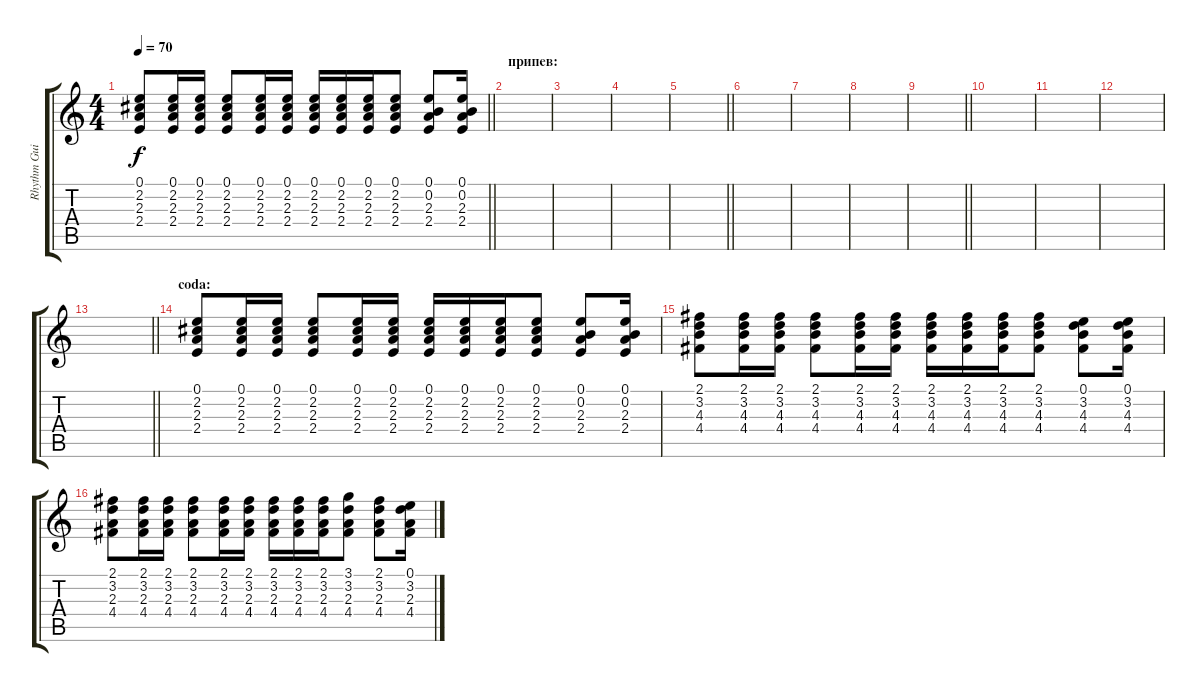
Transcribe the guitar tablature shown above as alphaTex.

\track ("Rhythm Guitar" "Rhythm Gui") {instrument electricguitarjazz}
\staff {score tabs}
\tuning (E4 B3 G3 D3 A2 E2) {hide}
\ts (4 4)
\tempo 70
\clef g2
\barLineRight lightlight
\ks c
(0.1 2.2 2.3 2.4).8{dy f} (0.1 2.2 2.3 2.4).16 (0.1 2.2 2.3 2.4).16 (0.1 2.2 2.3 2.4).8 (0.1 2.2 2.3 2.4).16 (0.1 2.2 2.3 2.4).16 (0.1 2.2 2.3 2.4).16 (0.1 2.2 2.3 2.4).16 (0.1 2.2 2.3 2.4).16 (0.1 2.2 2.3 2.4).8 (0.1 0.2 2.3 2.4).8 (0.1 0.2 2.3 2.4).16 |
\section ("" "припев:")
|
|
|
\barLineRight lightlight
|
|
|
|
\barLineRight lightlight
|
|
|
|
\barLineRight lightlight
|
\section ("" "coda:")
(0.1 2.2 2.3 2.4).8 (0.1 2.2 2.3 2.4).16 (0.1 2.2 2.3 2.4).16 (0.1 2.2 2.3 2.4).8 (0.1 2.2 2.3 2.4).16 (0.1 2.2 2.3 2.4).16 (0.1 2.2 2.3 2.4).16 (0.1 2.2 2.3 2.4).16 (0.1 2.2 2.3 2.4).16 (0.1 2.2 2.3 2.4).8 (0.1 0.2 2.3 2.4).8 (0.1 0.2 2.3 2.4).16 |
(2.1 3.2 4.3 4.4).8 (2.1 3.2 4.3 4.4).16 (2.1 3.2 4.3 4.4).16 (2.1 3.2 4.3 4.4).8 (2.1 3.2 4.3 4.4).16 (2.1 3.2 4.3 4.4).16 (2.1 3.2 4.3 4.4).16 (2.1 3.2 4.3 4.4).16 (2.1 3.2 4.3 4.4).16 (2.1 3.2 4.3 4.4).8 (0.1 3.2 4.3 4.4).8 (0.1 3.2 4.3 4.4).16 |
(2.1 3.2 2.3 4.4).8 (2.1 3.2 2.3 4.4).16 (2.1 3.2 2.3 4.4).16 (2.1 3.2 2.3 4.4).8 (2.1 3.2 2.3 4.4).16 (2.1 3.2 2.3 4.4).16 (2.1 3.2 2.3 4.4).16 (2.1 3.2 2.3 4.4).16 (2.1 3.2 2.3 4.4).16 (3.1 3.2 2.3 4.4).8 (2.1 3.2 2.3 4.4).8 (0.1 3.2 2.3 4.4).16
